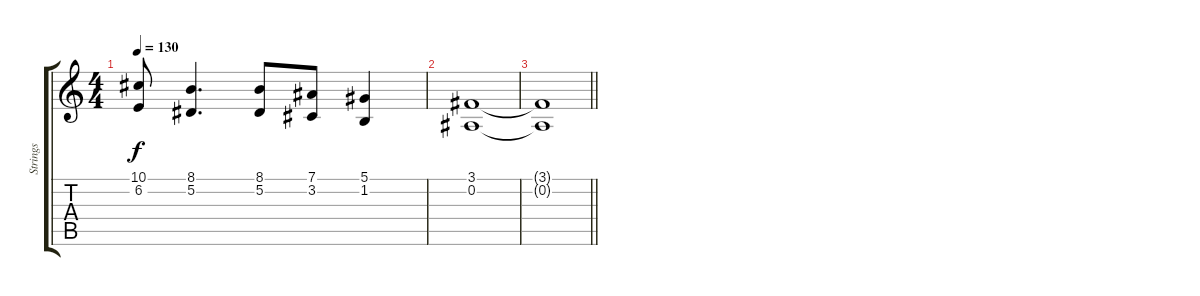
\track ("Strings" "Strings") {instrument stringensemble1}
\staff {score tabs}
\tuning (Eb4 Bb3 Gb3 Db3 Ab2 Eb2) {hide}
\ts (4 4)
\tempo 130
\clef g2
\ks c
(10.1{t} 6.2{t}).8{dy f} (8.1 5.2).4{d} (8.1 5.2).8 (7.1 3.2).8 (5.1 1.2).4 |
(3.1 0.2).1 |
\barLineRight lightlight
(3.1{t} 0.2{t}).1
